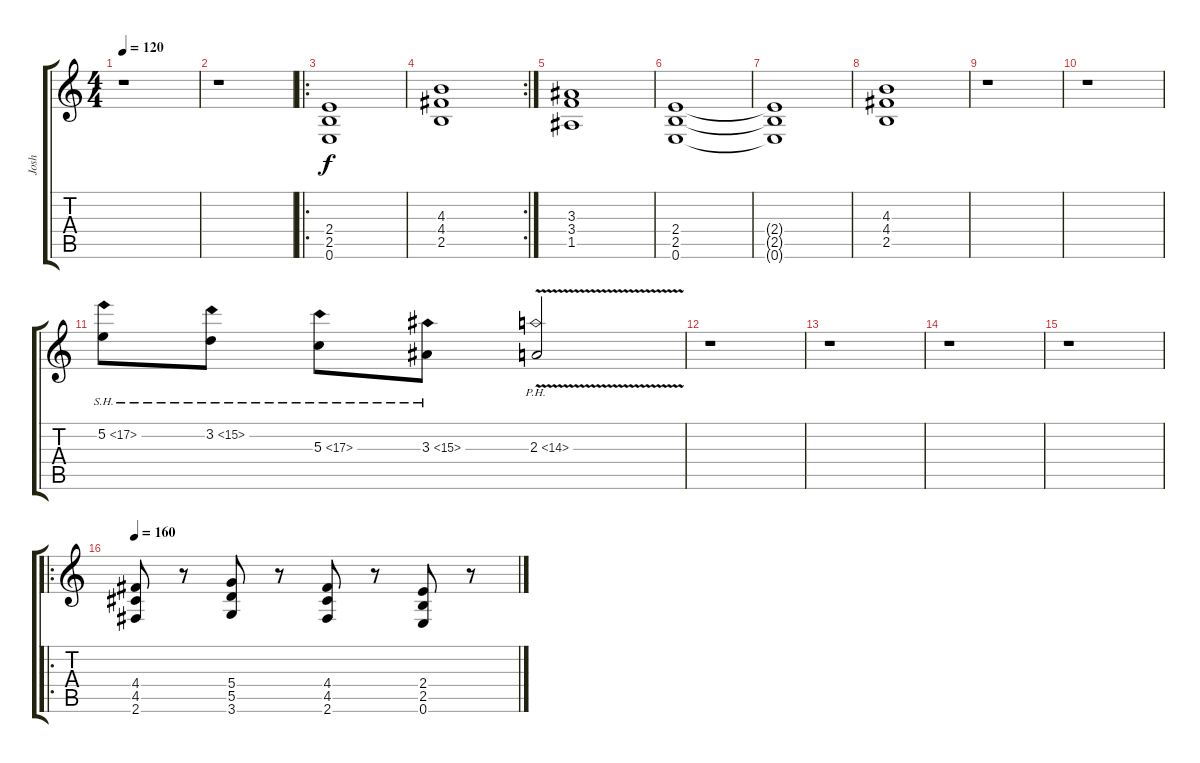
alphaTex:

\track ("Josh" "Josh") {instrument distortionguitar}
\staff {score tabs}
\tuning (E4 B3 G3 D3 A2 E2) {hide}
\ts (4 4)
\tempo 120
\clef g2
\ks c
r.1{dy f} |
r.1 |
\ro
(2.4 2.5 0.6).1 |
\rc 2
(4.3 4.4 2.5).1 |
(3.3 3.4 1.5).1 |
(2.4 2.5 0.6).1 |
(2.4{t} 2.5{t} 0.6{t}).1 |
(4.3 4.4 2.5).1 |
r.1 |
r.1 |
5.2{sh 12}.8 3.2{sh 12}.8 5.3{sh 12}.8 3.3{sh 12}.8 2.3{ph 12 v}.2 |
r.1 |
r.1 |
r.1 |
r.1 |
\ro
\tempo 160
(4.4 4.5 2.6).8 r.8 (5.4 5.5 3.6).8 r.8 (4.4 4.5 2.6).8 r.8 (2.4 2.5 0.6).8 r.8
